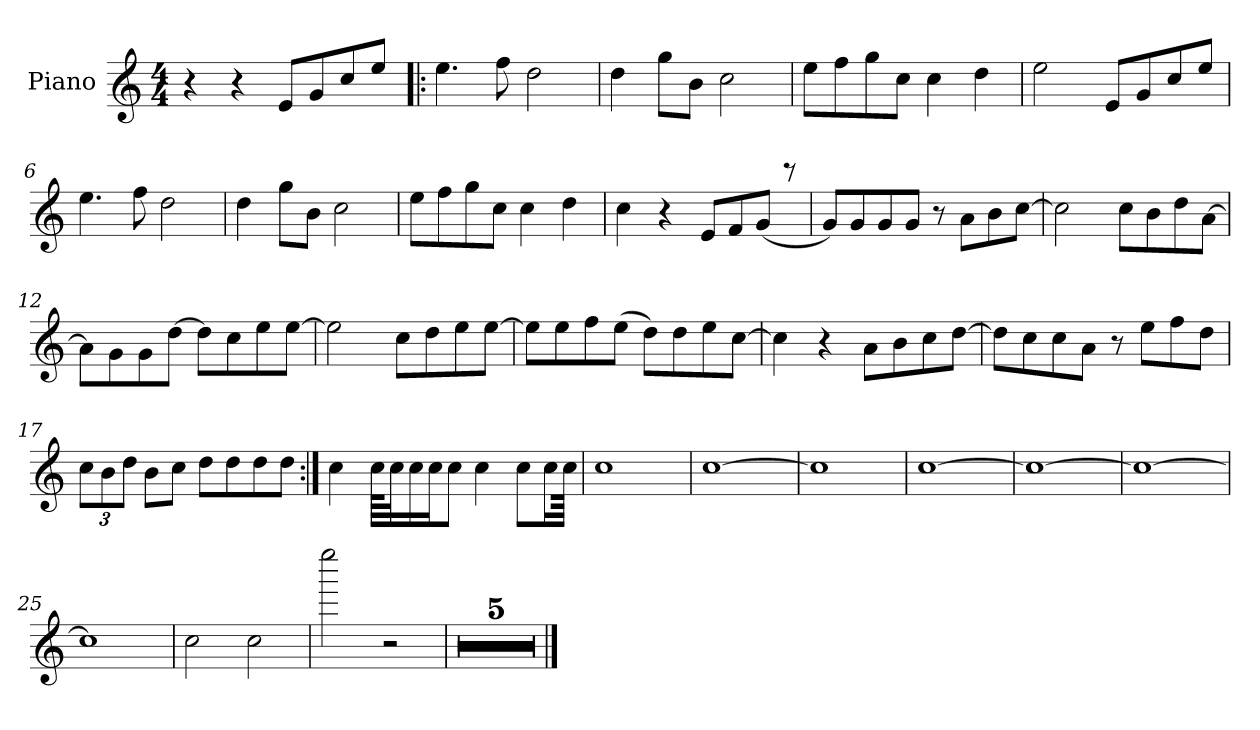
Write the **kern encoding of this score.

**kern
*part1
*staff1
*I"Piano
*I'Pno.
*clefG2
*k[]
*M4/4
*MM65
=1
4r
4r
8e/L
8g/
8cc/
8ee/J
=2!|:
4.ee\
8ff\
2dd\
=3
4dd\
8gg\L
8b\J
2cc\
=4
8ee\L
8ff\
8gg\
8cc\J
4cc\
4dd\
=5
2ee\
8e/L
8g/
8cc/
8ee/J
=6
4.ee\
8ff\
2dd\
=7
4dd\
8gg\L
8b\J
2cc\
!!LO:LB:g=z
=8
8ee\L
8ff\
8gg\
8cc\J
4cc\
4dd\
=9
4cc\
4r
8e/L
8f/
(<8g/J
8rccc
=10
8g/L)
8g/
8g/
8g/J
8r
8a\L
8b\
[8cc\J
=11
2cc\]
8cc\L
8b\
8dd\
[8a\J
=12
8a\L]
8g\
8g\
[8dd\J
8dd\L]
8cc\
8ee\
[8ee\J
=13
2ee\]
8cc\L
8dd\
8ee\
[8ee\J
!!LO:LB:g=z
=14
8ee\L]
8ee\
8ff\
(>8ee\J
8dd\L)
8dd\
8ee\
[8cc\J
=15
4cc\]
4r
8a\L
8b\
8cc\
[8dd\J
=16
8dd\L]
8cc\
8cc\
8a\J
8r
8ee\L
8ff\
8dd\J
=17
*Xbrackettup
12cc\L
12b\
12dd\J
8b\L
8cc\J
8dd\L
8dd\
8dd\
8dd\J
=18:|!
4cc\
64cc\KLLL
32cc\J
16cc\
16cc\J
8cc\J
4cc\
8cc\L
16cc\L
64cc\JJkk
=19
1cc
!!LO:LB:g=z
=20
[1cc
=21
1cc]
=22
[1cc
=23
1cc_
=24
1cc_
=25
1cc]
=26
2cc\
2cc\
=27
2eeee\
2r
=28
1r
=29
1r
=30
1r
=31
1r
=32
1r
==
*-
